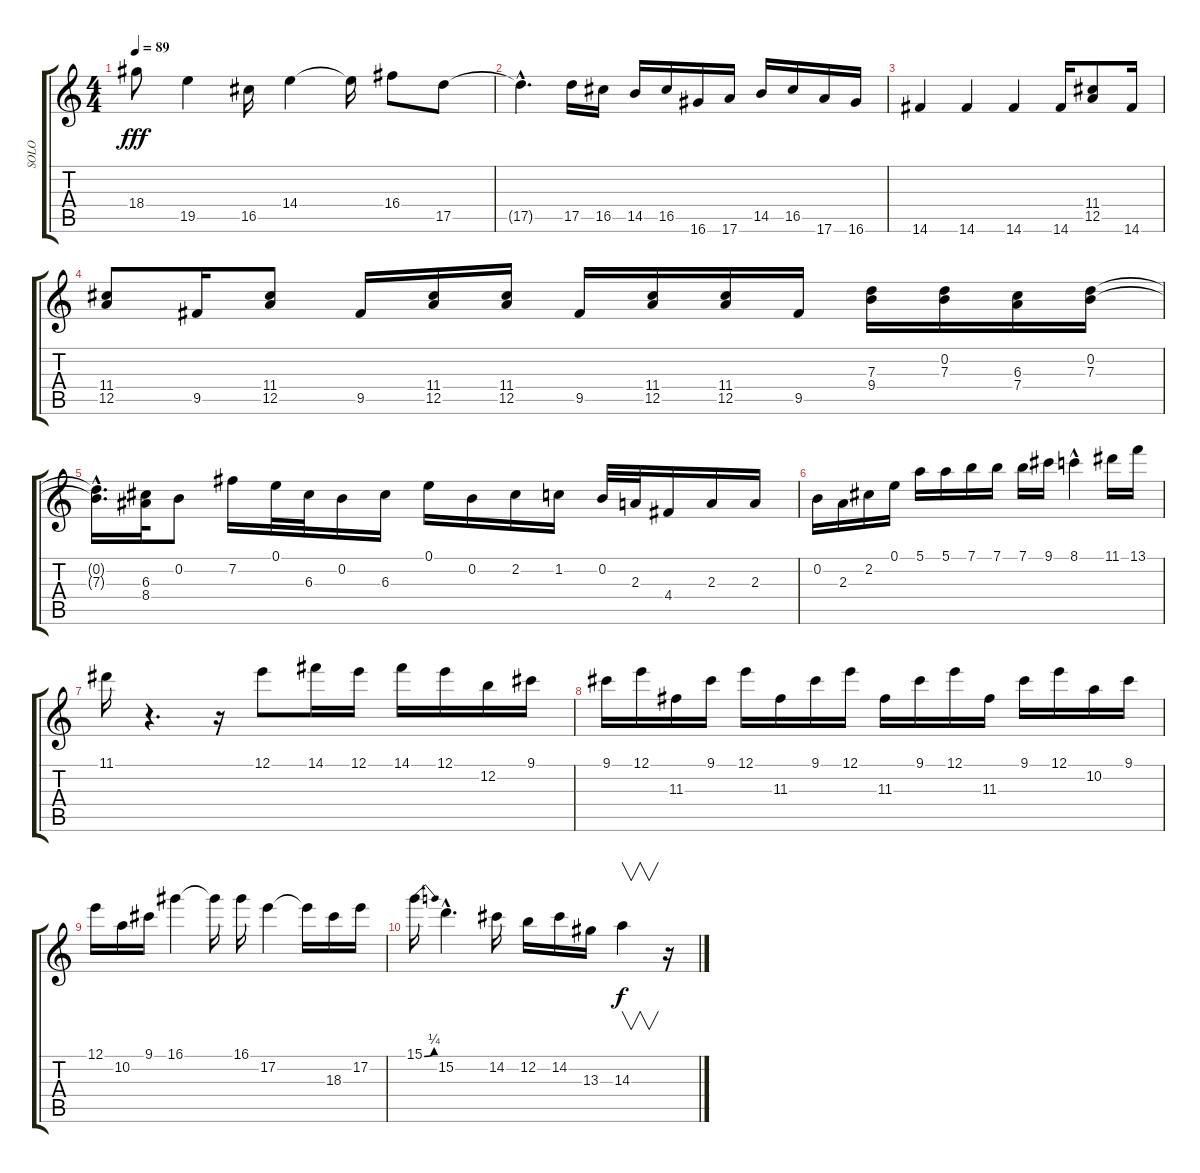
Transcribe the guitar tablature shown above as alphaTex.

\track ("SOLO" "SOLO") {instrument distortionguitar}
\staff {score tabs}
\tuning (E4 B3 G3 D3 A2 E2) {hide}
\ts (4 4)
\tempo 89
\clef g2
\ks c
18.4{t}.8{dy fff} 19.5.4{instrument overdrivenguitar} 16.5.16{instrument overdrivenguitar} 14.4.4{instrument overdrivenguitar} 14.4{t}.16 16.4.8{instrument overdrivenguitar} 17.5.8 |
17.5{hac t}.4{d} 17.5.16 16.5.16 14.5.16 16.5.16 16.6.16 17.6.16 14.5.16 16.5.16 17.6.16 16.6.16 |
14.6.4 14.6.4 14.6.4 14.6.16 (11.4 12.5).8 14.6.16 |
(11.4 12.5).8 9.5.16 (11.4 12.5).8 9.5.16 (11.4 12.5).16 (11.4 12.5).16 9.5.16 (11.4 12.5).16 (11.4 12.5).16 9.5.16 (7.3 9.4).16 (0.2 7.3).16 (6.3 7.4).16 (0.2 7.3).16 |
(0.2{hac t} 7.3{t}).16{d} (6.3 8.4).32 0.2.8 7.2.16 0.1.32 6.3.32 0.2.16 6.3.16 0.1.16 0.2.16 2.2.16 1.2.16 0.2.32 2.3.32 4.4.16 2.3.16{instrument overdrivenguitar} 2.3.16{instrument overdrivenguitar} |
0.2.16 2.3.16 2.2.16 0.1.16 5.1.16 5.1.16 7.1.16 7.1.16 7.1.16 9.1.16 8.1{hac}.4 11.1.16 13.1.16 |
11.1.16 r.4{d} r.16 12.1.8 14.1.16 12.1.16 14.1.16 12.1.16 12.2.16 9.1.16 |
9.1.16 12.1.16 11.3.16 9.1.16 12.1.16 11.3.16 9.1.16 12.1.16 11.3.16 9.1.16 12.1.16 11.3.16 9.1.16 12.1.16 10.2.16 9.1.16 |
12.1.16 10.2.16 9.1.16 16.1.4 16.1{t}.16 16.1.16 17.2.4 17.2{t}.16 18.3.16 17.2.16 |
15.1{be (bend 0 0 60 1)}.16 15.2{hac}.4{d} 14.2.16 12.2.16 14.2.16 13.3.16 14.3.4{v dy f} r.16
